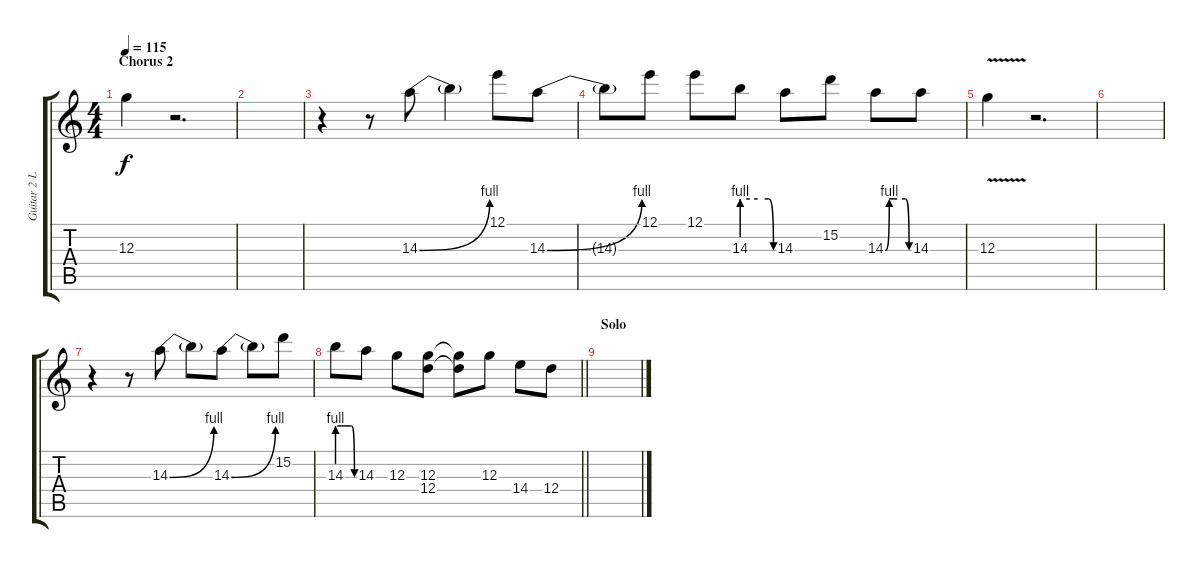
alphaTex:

\track ("Guitar 2 Left" "Guitar 2 L") {instrument overdrivenguitar}
\staff {score tabs}
\tuning (E4 B3 G3 D3 A2 E2) {hide}
\ts (4 4)
\section ("" "Chorus 2")
\tempo 115
\clef g2
\ks c
12.3.4{dy f} r.2{d} |
|
r.4 r.8 14.3{be (bend 0 0 60 4)}.8 14.3{t}.4 12.1.8 14.3{be (bend 0 0 60 4)}.8 |
14.3{t}.8 12.1.8 12.1.8 14.3{be (custom 0 4 15 4 30 4 50 4 60 0)}.8 14.3.8 15.2.8 14.3{be (custom 0 0 10 4 20 4 30 4 51 4 60 0)}.8 14.3.8 |
12.3{v}.4 r.2{d} |
|
r.4 r.8 14.3{be (bend 0 0 60 4)}.8 14.3{t}.8 14.3{be (bend 0 0 60 4)}.8 14.3{t}.8 15.2.8 |
\barLineRight lightlight
14.3{be (custom 0 4 15 4 30 4 50 4 60 0)}.8 14.3.8 12.3.8 (12.3 12.4).8 (12.3{t} 12.4{t}).8 12.3.8 14.4.8 12.4.8 |
\section ("" "Solo")
